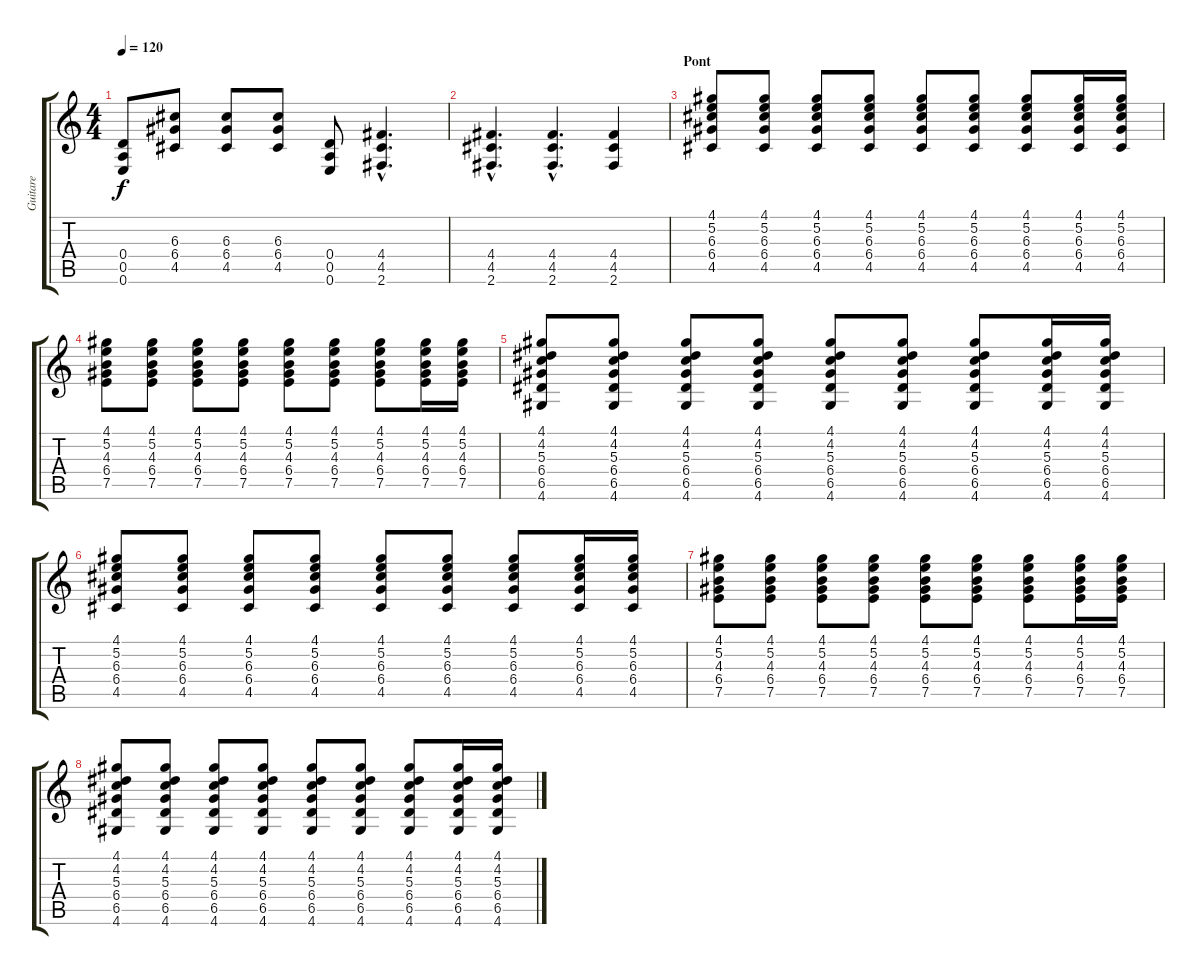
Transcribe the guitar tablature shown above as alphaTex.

\track ("Guitare" "Guitare") {instrument acousticguitarsteel}
\staff {score tabs}
\tuning (E4 B3 G3 D3 A2 E2) {hide}
\ts (4 4)
\tempo 120
\clef g2
\ks c
(0.4 0.5 0.6).8{dy f} (6.3 6.4 4.5).8 (6.3 6.4 4.5).8 (6.3 6.4 4.5).8 (0.4 0.5 0.6).8 (4.4{hac} 4.5{hac} 2.6{hac}).4{d} |
(4.4{hac} 4.5{hac} 2.6{hac}).4{d} (4.4{hac} 4.5{hac} 2.6{hac}).4{d} (4.4 4.5 2.6).4 |
\section ("" "Pont")
(4.1 5.2 6.3 6.4 4.5).8 (4.1 5.2 6.3 6.4 4.5).8 (4.1 5.2 6.3 6.4 4.5).8 (4.1 5.2 6.3 6.4 4.5).8 (4.1 5.2 6.3 6.4 4.5).8 (4.1 5.2 6.3 6.4 4.5).8 (4.1 5.2 6.3 6.4 4.5).8 (4.1 5.2 6.3 6.4 4.5).16 (4.1 5.2 6.3 6.4 4.5).16 |
(4.1 5.2 4.3 6.4 7.5).8 (4.1 5.2 4.3 6.4 7.5).8 (4.1 5.2 4.3 6.4 7.5).8 (4.1 5.2 4.3 6.4 7.5).8 (4.1 5.2 4.3 6.4 7.5).8 (4.1 5.2 4.3 6.4 7.5).8 (4.1 5.2 4.3 6.4 7.5).8 (4.1 5.2 4.3 6.4 7.5).16 (4.1 5.2 4.3 6.4 7.5).16 |
(4.1 4.2 5.3 6.4 6.5 4.6).8 (4.1 4.2 5.3 6.4 6.5 4.6).8 (4.1 4.2 5.3 6.4 6.5 4.6).8 (4.1 4.2 5.3 6.4 6.5 4.6).8 (4.1 4.2 5.3 6.4 6.5 4.6).8 (4.1 4.2 5.3 6.4 6.5 4.6).8 (4.1 4.2 5.3 6.4 6.5 4.6).8 (4.1 4.2 5.3 6.4 6.5 4.6).16 (4.1 4.2 5.3 6.4 6.5 4.6).16 |
(4.1 5.2 6.3 6.4 4.5).8 (4.1 5.2 6.3 6.4 4.5).8 (4.1 5.2 6.3 6.4 4.5).8 (4.1 5.2 6.3 6.4 4.5).8 (4.1 5.2 6.3 6.4 4.5).8 (4.1 5.2 6.3 6.4 4.5).8 (4.1 5.2 6.3 6.4 4.5).8 (4.1 5.2 6.3 6.4 4.5).16 (4.1 5.2 6.3 6.4 4.5).16 |
(4.1 5.2 4.3 6.4 7.5).8 (4.1 5.2 4.3 6.4 7.5).8 (4.1 5.2 4.3 6.4 7.5).8 (4.1 5.2 4.3 6.4 7.5).8 (4.1 5.2 4.3 6.4 7.5).8 (4.1 5.2 4.3 6.4 7.5).8 (4.1 5.2 4.3 6.4 7.5).8 (4.1 5.2 4.3 6.4 7.5).16 (4.1 5.2 4.3 6.4 7.5).16 |
(4.1 4.2 5.3 6.4 6.5 4.6).8 (4.1 4.2 5.3 6.4 6.5 4.6).8 (4.1 4.2 5.3 6.4 6.5 4.6).8 (4.1 4.2 5.3 6.4 6.5 4.6).8 (4.1 4.2 5.3 6.4 6.5 4.6).8 (4.1 4.2 5.3 6.4 6.5 4.6).8 (4.1 4.2 5.3 6.4 6.5 4.6).8 (4.1 4.2 5.3 6.4 6.5 4.6).16 (4.1 4.2 5.3 6.4 6.5 4.6).16
